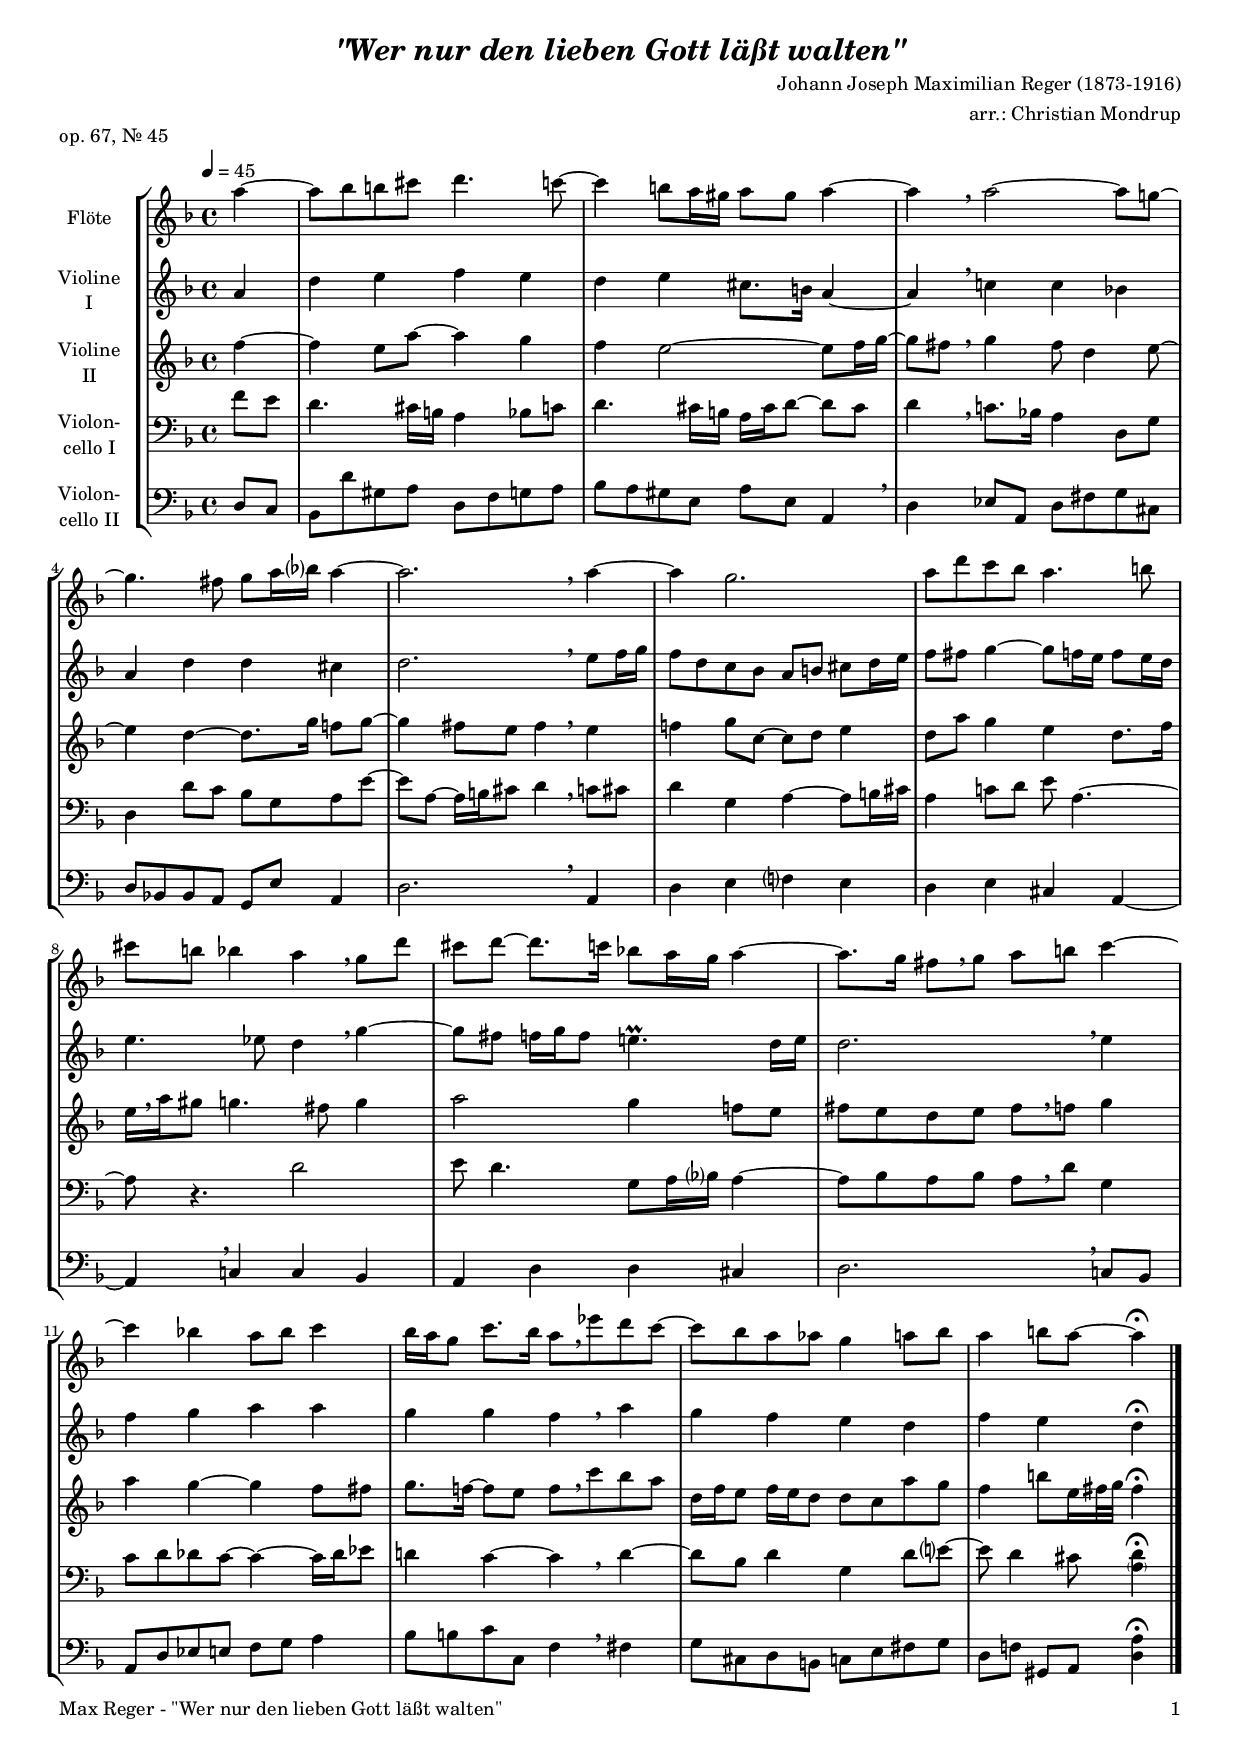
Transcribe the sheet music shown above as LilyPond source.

\version "2.24.4"
\include "deutsch.ly"

#(set-global-staff-size 16.5)

\header {
  title     = \markup \bold \italic "\"Wer nur den lieben Gott läßt walten\""
  composer  = "Johann Joseph Maximilian Reger (1873-1916)"
  arranger  = "arr.: Christian Mondrup"
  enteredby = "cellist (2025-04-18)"
  piece     = "op. 67, Nr. 45"
}

voiceconsts = {
  \key a \minor
  \time 4/4
  \clef "treble"
%  \numericTimeSignature
  \compressEmptyMeasures
  % Set default beaming for all staves
%  \set Timing.beamExceptions = #'()
%  \set Timing.baseMoment     = #(ly:make-moment 1 4)
%  \set Timing.beatStructure  = #'(1 1 1 1)
  \tempo 4=45
}

mifl = "flute"
mist = "string ensemble 1"
mivl = "violin"
miba = "cello"
mipz = "pizzicato strings"

va = \relative c'' {
  \voiceconsts

  \partial 4 e4~
  e8 f fis gis a4. g8~
  g4 fis8 e16 dis e8 dis e4~
  e \breathe e2~ e8 d!~
  d4. cis8 d e16 f? e4~

  e2. \breathe e4~
  e d2.
  e8 a g f e4. fis8
  gis fis f4 e \breathe d8 a'
  gis a~ a8. g16 f!8 e16 d e4~

  e8. d16 cis8[ \breathe d] e fis g4~
  g f! e8 f g4
  f16 e d8 g8. f16 e8[ \breathe b' a g]~
  g f e es d4 e8 f
  
  \partial 2. e4 fis8 e~ e4\fermata \bar "|."
}

vb = \relative c' {
  \voiceconsts

  \partial 4 e4
  a h c h
  a h gis8. fis16 e4~
  e \breathe g! g f!
  e a a gis

  a2. \breathe h8 c16 d
  c8 a g f e fis gis a16 h
  c8 cis d4~ d8 c16 h c8 h16 a
  h4. b8 a4 \breathe d~
  d8 cis c16 d c8 h!4.\prall a16 h

  a2. \breathe h4
  c d e e
  d d c \breathe e
  d c h a
  \partial 2. c h a\fermata \bar "|."
}

vc = \relative c'' {
  \voiceconsts

  \partial 4 c4~
  c h8 e~ e4 d
  c h2~ h8 c16 d~
  d8 cis \breathe d4 cis8 a4 h8~
  h4 a~ a8. d16 c!8 d~

  d4 cis8 h cis4 \breathe h
  c! d8 g,~ g a h4
  a8 e' d4 h a8. c16
  h[ \breathe e dis8] d4. cis8 d4
  e2 d4 c!8 h

  cis h a h cis[ \breathe c] d4
  e d~ d c8 cis
  d8. c!16~ c8 h c[ \breathe g' f e]
  a,16 c h8 c16 h a8 a g e' d
  \partial 2. c4 fis8 h,16 cis32 d cis4\fermata \bar "|."
}

vd = \relative c' {
  \voiceconsts
  \clef "bass"
  
  \partial 4 c8 h
  a4. gis16 fis e4 f8 g
  a4. gis16 fis e gis a8~ a gis
  a4 \breathe g!8. f!16 e4 a,8 d
  a4 a'8 g f d e h'~

  h e,~ e16 fis gis8 a4 \breathe g8 gis
  a4 d, e~ e8 fis16 gis
  e4 g!8 a h e,4.~
  e8 r4. a2
  h8 a4. d,8 e16 f? e4~

  e8 f e f e[ \breathe a] d,4
  g8 a as g~ g4~ g16 as b8
  a!4 g~ g \breathe a~
  a8 f a4 d, a'8 h?~
  \partial 2. h a4 gis8 <\parenthesize e a>4\fermata \bar "|."
}

ve = \relative c {
  \voiceconsts
  \clef "bass"
  
  \partial 4 a8 g
  f a' dis, e a, c d e
  f e dis h e h e,4 \breathe
  a b8 e, a cis d gis,
  a f! f e d h' e,4

  a2. \breathe e4
  a h c? h
  a h gis e~
  e \breathe g! g f
  e a a gis

  a2. \breathe g!8 f
  e a b h c d e4
  f8 fis g g, c4 \breathe cis
  d8 gis, a fis g h cis d
  \partial 2. a c! dis, e <a e'>4\fermata \bar "|."
}


music = \new StaffGroup <<
      \new Staff {
	\set Staff.midiInstrument = \mifl
	\set Staff.instrumentName = \markup \center-column { "Flöte" }
	\transpose a d' { \va }
      }

      \new Staff {
	\set Staff.midiInstrument = \mivl
	\set Staff.instrumentName = \markup \center-column { "Violine" "I" }
	\transpose a d' { \vb }
      }

      \new Staff {
	\set Staff.midiInstrument = \mivl
	\set Staff.instrumentName = \markup \center-column { "Violine" "II" }
	\transpose a d' { \vc }
      }

      \new Staff {
	\set Staff.midiInstrument = \miba
	\set Staff.instrumentName = \markup \center-column { "Violon-" "cello I" }
	\transpose a d' { \vd }
      }

      \new Staff {
	\set Staff.midiInstrument = \miba
	\set Staff.instrumentName = \markup \center-column { "Violon-" "cello II" }
	\transpose a d' { \ve }
      }
>>

\book {
   \paper {
    print-page-number = ##t
    print-first-page-number = ##t
    ragged-last-bottom = ##f
    oddHeaderMarkup = \markup \null
    evenHeaderMarkup = \markup \null
    oddFooterMarkup = \markup {
      \fill-line {
        \if \should-print-page-number
        "Max Reger - \"Wer nur den lieben Gott läßt walten\"" \fromproperty #'page:page-number-string
      }
    }
    evenFooterMarkup = \oddFooterMarkup
  } \score {
    \music
    \layout {}
  }

  \score {
    \unfoldRepeats \music

    \midi {
      \context {
        \Score
      }
    }
  }
}